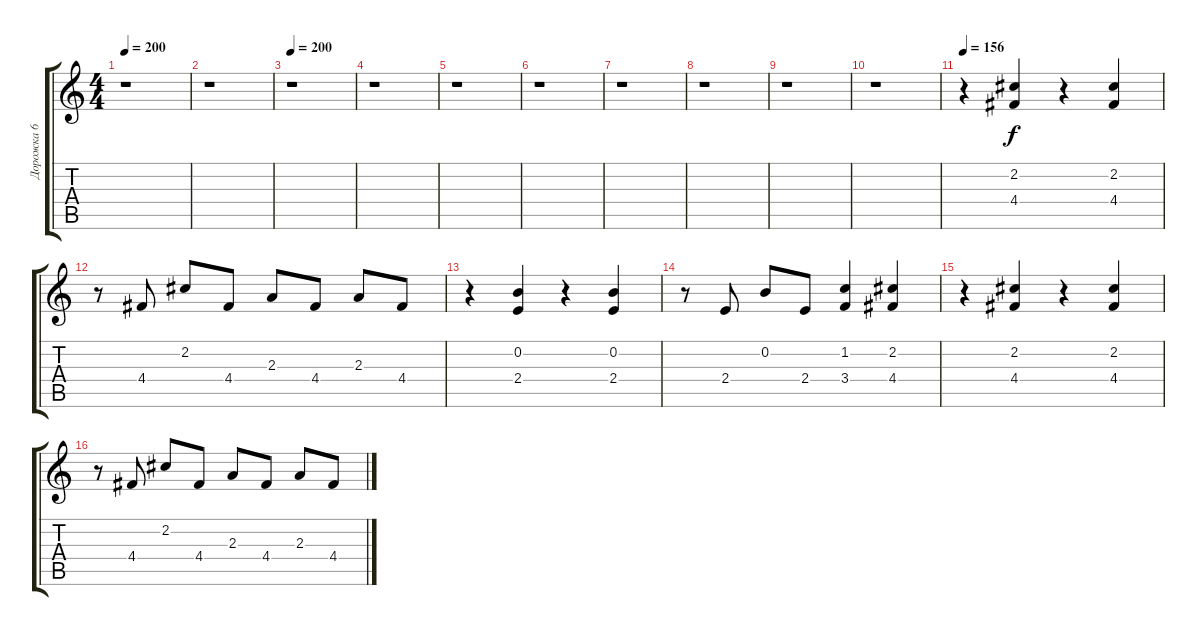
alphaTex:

\track ("Дорожка 6" "Дорожка 6") {instrument overdrivenguitar}
\staff {score tabs}
\tuning (E4 B3 G3 D3 A2 E2) {hide}
\ts (4 4)
\tempo 200
\clef g2
\ks c
r.1{dy f} |
r.1 |
\tempo 200
r.1 |
r.1 |
r.1 |
r.1 |
r.1 |
r.1 |
r.1 |
r.1 |
\tempo 156
r.4 (2.2 4.4).4 r.4 (2.2 4.4).4 |
r.8 4.4.8 2.2.8 4.4.8 2.3.8 4.4.8 2.3.8 4.4.8 |
r.4 (0.2 2.4).4 r.4 (0.2 2.4).4 |
r.8 2.4.8 0.2.8 2.4.8 (1.2 3.4).4 (2.2 4.4).4 |
r.4 (2.2 4.4).4 r.4 (2.2 4.4).4 |
r.8 4.4.8 2.2.8 4.4.8 2.3.8 4.4.8 2.3.8 4.4.8
